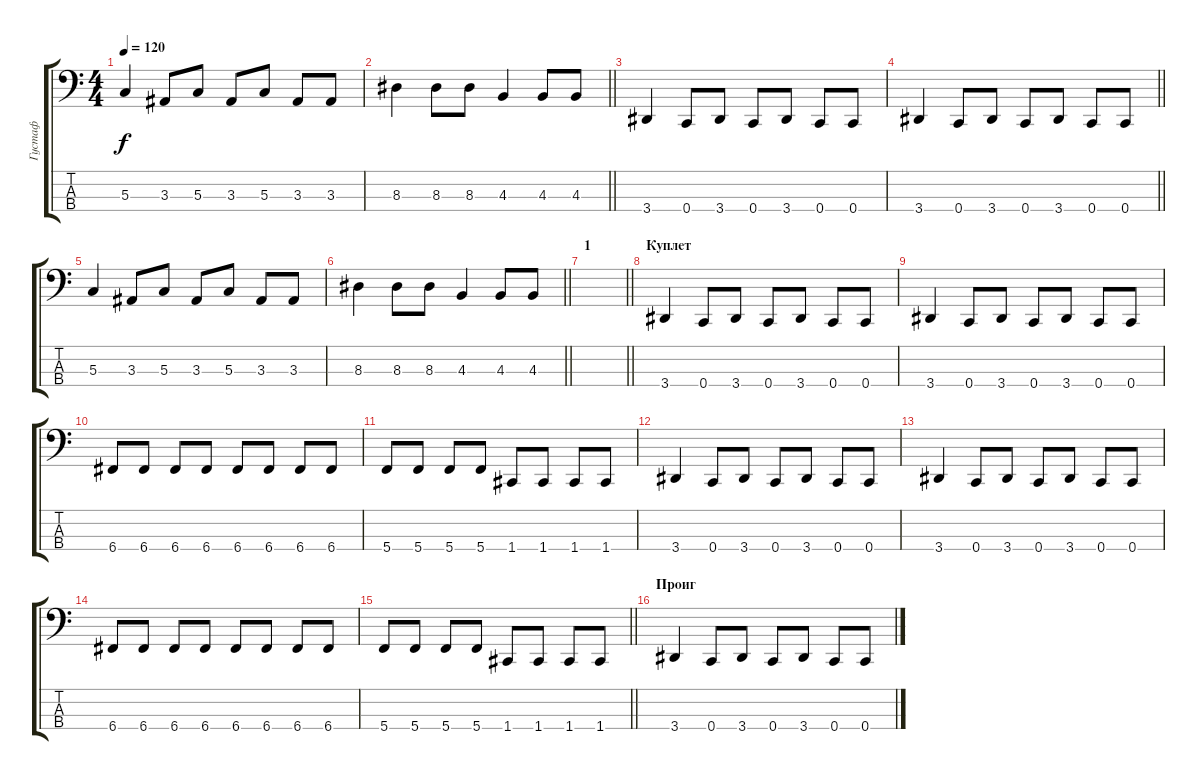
\track ("Густаф" "Густаф") {instrument electricbassfinger}
\staff {score tabs}
\tuning (G2 C2 G1 C1) {hide}
\ts (4 4)
\tempo 120
\clef f4
\ks c
5.3.4{dy f} 3.3.8 5.3.8 3.3.8 5.3.8 3.3.8 3.3.8 |
\barLineRight lightlight
8.3.4 8.3.8 8.3.8 4.3.4 4.3.8 4.3.8 |
3.4.4 0.4.8 3.4.8 0.4.8 3.4.8 0.4.8 0.4.8 |
\barLineRight lightlight
3.4.4 0.4.8 3.4.8 0.4.8 3.4.8 0.4.8 0.4.8 |
5.3.4 3.3.8 5.3.8 3.3.8 5.3.8 3.3.8 3.3.8 |
\barLineRight lightlight
8.3.4 8.3.8 8.3.8 4.3.4 4.3.8 4.3.8 |
\section ("" "1")
\barLineRight lightlight
|
\section ("" "Куплет")
3.4.4 0.4.8 3.4.8 0.4.8 3.4.8 0.4.8 0.4.8 |
3.4.4 0.4.8 3.4.8 0.4.8 3.4.8 0.4.8 0.4.8 |
6.4.8 6.4.8 6.4.8 6.4.8 6.4.8 6.4.8 6.4.8 6.4.8 |
5.4.8 5.4.8 5.4.8 5.4.8 1.4.8 1.4.8 1.4.8 1.4.8 |
3.4.4 0.4.8 3.4.8 0.4.8 3.4.8 0.4.8 0.4.8 |
3.4.4 0.4.8 3.4.8 0.4.8 3.4.8 0.4.8 0.4.8 |
6.4.8 6.4.8 6.4.8 6.4.8 6.4.8 6.4.8 6.4.8 6.4.8 |
\barLineRight lightlight
5.4.8 5.4.8 5.4.8 5.4.8 1.4.8 1.4.8 1.4.8 1.4.8 |
\section ("" "Проиг")
3.4.4 0.4.8 3.4.8 0.4.8 3.4.8 0.4.8 0.4.8
